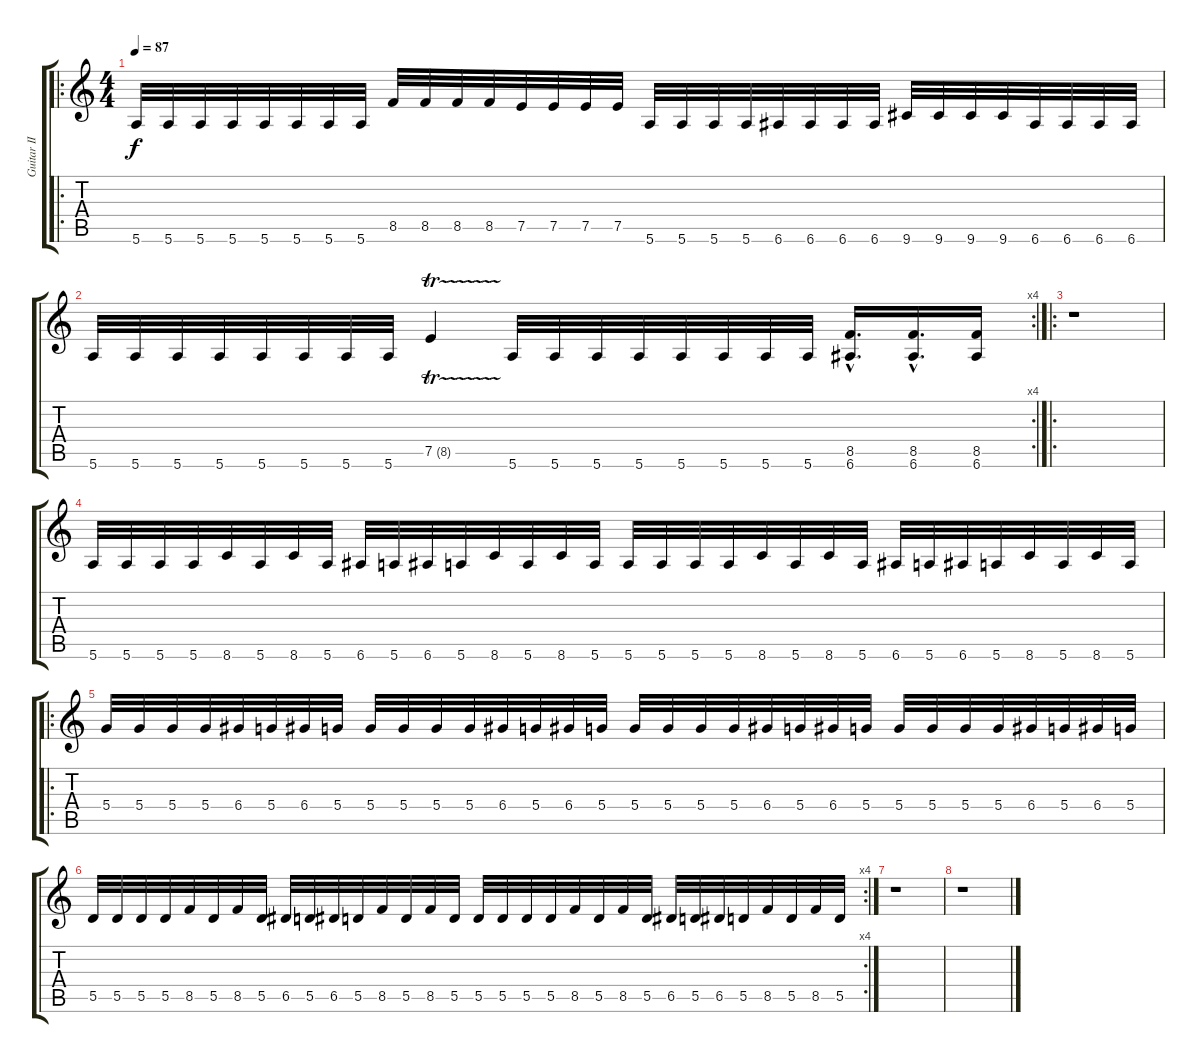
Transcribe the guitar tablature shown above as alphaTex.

\track ("Guitar II" "Guitar II") {instrument distortionguitar}
\staff {score tabs}
\tuning (E4 B3 G3 D3 A2 E2) {hide}
\ro
\ts (4 4)
\tempo 87
\clef g2
\ks c
5.6.32{dy f} 5.6.32 5.6.32 5.6.32 5.6.32 5.6.32 5.6.32 5.6.32 8.5.32 8.5.32 8.5.32 8.5.32 7.5.32 7.5.32 7.5.32 7.5.32 5.6.32 5.6.32 5.6.32 5.6.32 6.6.32 6.6.32 6.6.32 6.6.32 9.6.32 9.6.32 9.6.32 9.6.32 6.6.32 6.6.32 6.6.32 6.6.32 |
\rc 4
5.6.32 5.6.32 5.6.32 5.6.32 5.6.32 5.6.32 5.6.32 5.6.32 7.5{tr (8 32)}.4 5.6.32 5.6.32 5.6.32 5.6.32 5.6.32 5.6.32 5.6.32 5.6.32 (8.5{hac} 6.6{hac}).16{d} (8.5{hac} 6.6{hac}).16{d} (8.5 6.6).16 |
\ro
r.1 |
5.6.32 5.6.32 5.6.32 5.6.32 8.6.32 5.6.32 8.6.32 5.6.32 6.6.32 5.6.32 6.6.32 5.6.32 8.6.32 5.6.32 8.6.32 5.6.32 5.6.32 5.6.32 5.6.32 5.6.32 8.6.32 5.6.32 8.6.32 5.6.32 6.6.32 5.6.32 6.6.32 5.6.32 8.6.32 5.6.32 8.6.32 5.6.32 |
\ro
5.4.32 5.4.32 5.4.32 5.4.32 6.4.32 5.4.32 6.4.32 5.4.32 5.4.32 5.4.32 5.4.32 5.4.32 6.4.32 5.4.32 6.4.32 5.4.32 5.4.32 5.4.32 5.4.32 5.4.32 6.4.32 5.4.32 6.4.32 5.4.32 5.4.32 5.4.32 5.4.32 5.4.32 6.4.32 5.4.32 6.4.32 5.4.32 |
\rc 4
5.5.32 5.5.32 5.5.32 5.5.32 8.5.32 5.5.32 8.5.32 5.5.32 6.5.32 5.5.32 6.5.32 5.5.32 8.5.32 5.5.32 8.5.32 5.5.32 5.5.32 5.5.32 5.5.32 5.5.32 8.5.32 5.5.32 8.5.32 5.5.32 6.5.32 5.5.32 6.5.32 5.5.32 8.5.32 5.5.32 8.5.32 5.5.32 |
r.1 |
r.1
